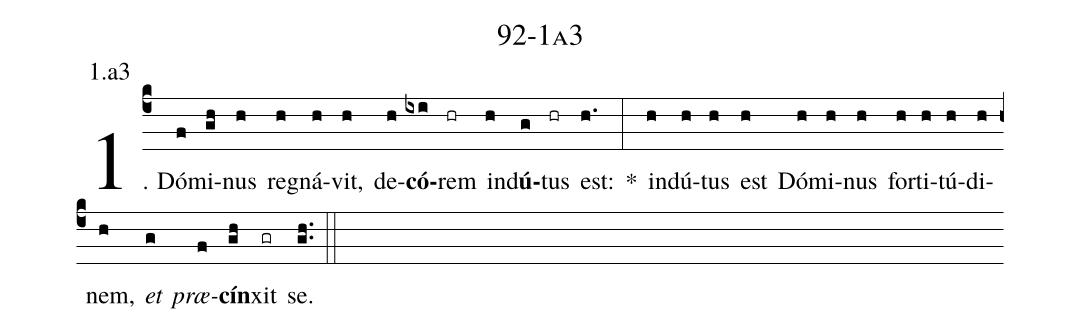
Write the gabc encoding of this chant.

name: 92-1a3;
annotation: 1.a3;
%%
(c4)1. Dó(f)mi(gh)nus(h) re(h)gná(h)vit,(h) de(h)<b>có</b>(ixi)rem(hr) ind(h)<b>ú</b>(g)tus(hr) est:(h.) *(:) ind(h)ú(h)tus(h) est(h) Dó(h)mi(h)nus(h) for(h)ti(h)tú(h)di(h)nem,(h) <i>et</i>(g) <i>præ</i>(f)<b>cín</b>(gh)xit(gr) se.(gh..) (::)
